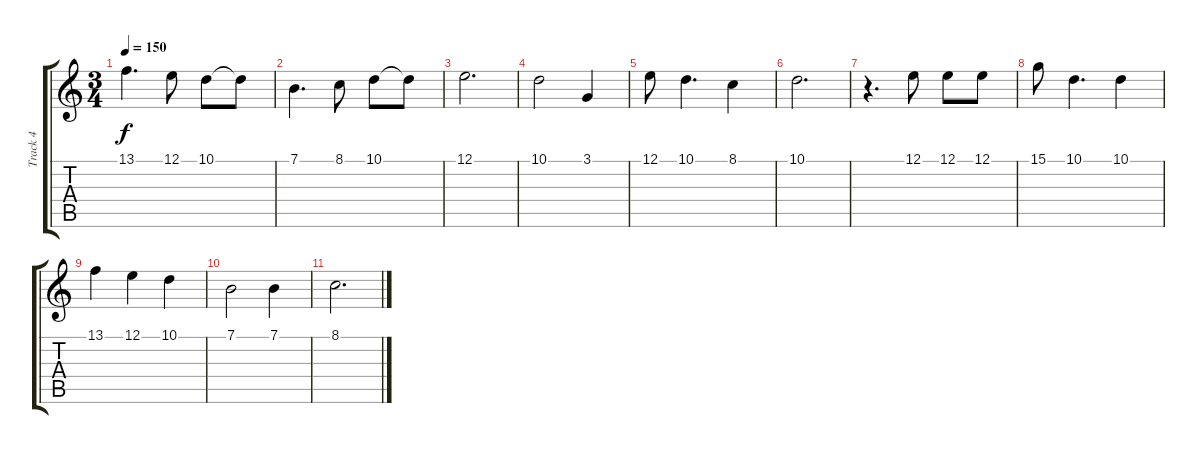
\track ("Track 4" "Track 4") {instrument synthstrings2}
\staff {score tabs}
\tuning (E4 B3 G3 D3 A2 E2) {hide}
\ts (3 4)
\tempo 150
\clef g2
\ks c
13.1.4{d dy f} 12.1.8 10.1.8 10.1{t}.8 |
7.1.4{d} 8.1.8 10.1.8 10.1{t}.8 |
12.1.2{d} |
10.1.2 3.1.4 |
12.1.8 10.1.4{d} 8.1.4 |
10.1.2{d} |
r.4{d} 12.1.8 12.1.8 12.1.8 |
15.1.8 10.1.4{d} 10.1.4 |
13.1.4 12.1.4 10.1.4 |
7.1.2 7.1.4 |
8.1.2{d}
